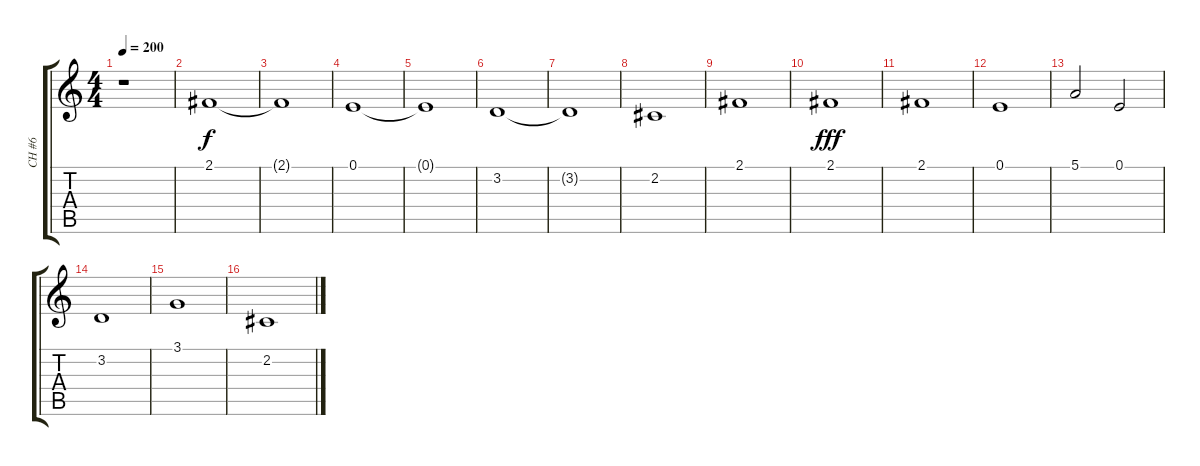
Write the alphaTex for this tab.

\track ("CH #6" "CH #6") {instrument synthvoice}
\staff {score tabs}
\tuning (E4 B3 G3 D3 A2 E2) {hide}
\ts (4 4)
\tempo 200
\clef g2
\ks c
r.1{dy fff} |
2.1.1{dy f} |
2.1{t}.1 |
0.1.1 |
0.1{t}.1 |
3.2.1 |
3.2{t}.1 |
2.2.1 |
2.1.1 |
2.1.1{dy fff} |
2.1.1 |
0.1.1 |
5.1.2 0.1.2 |
3.2.1 |
3.1.1 |
2.2.1
